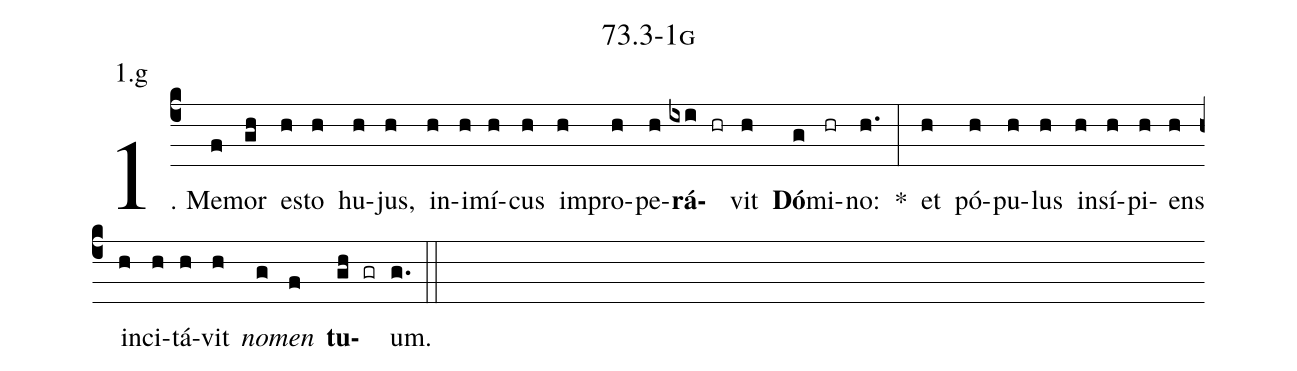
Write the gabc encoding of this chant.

name: 73.3-1g;
annotation: 1.g;
%%
(c4)1. Me(f)mor(gh) es(h)to(h) hu(h)jus,(h) in(h)i(h)mí(h)cus(h) im(h)pro(h)pe(h)<b>rá</b>(ixi hr)vit(h) <b>Dó</b>(g)mi(hr)no:(h.) *(:) et(h) pó(h)pu(h)lus(h) in(h)sí(h)pi(h)ens(h) in(h)ci(h)tá(h)vit(h) <i>no</i>(g)<i>men</i>(f) <b>tu</b>(gh gr)um.(g.) (::)


%E(h) u(h) o(g) u(f) a(gh) e.(g.) (::)
